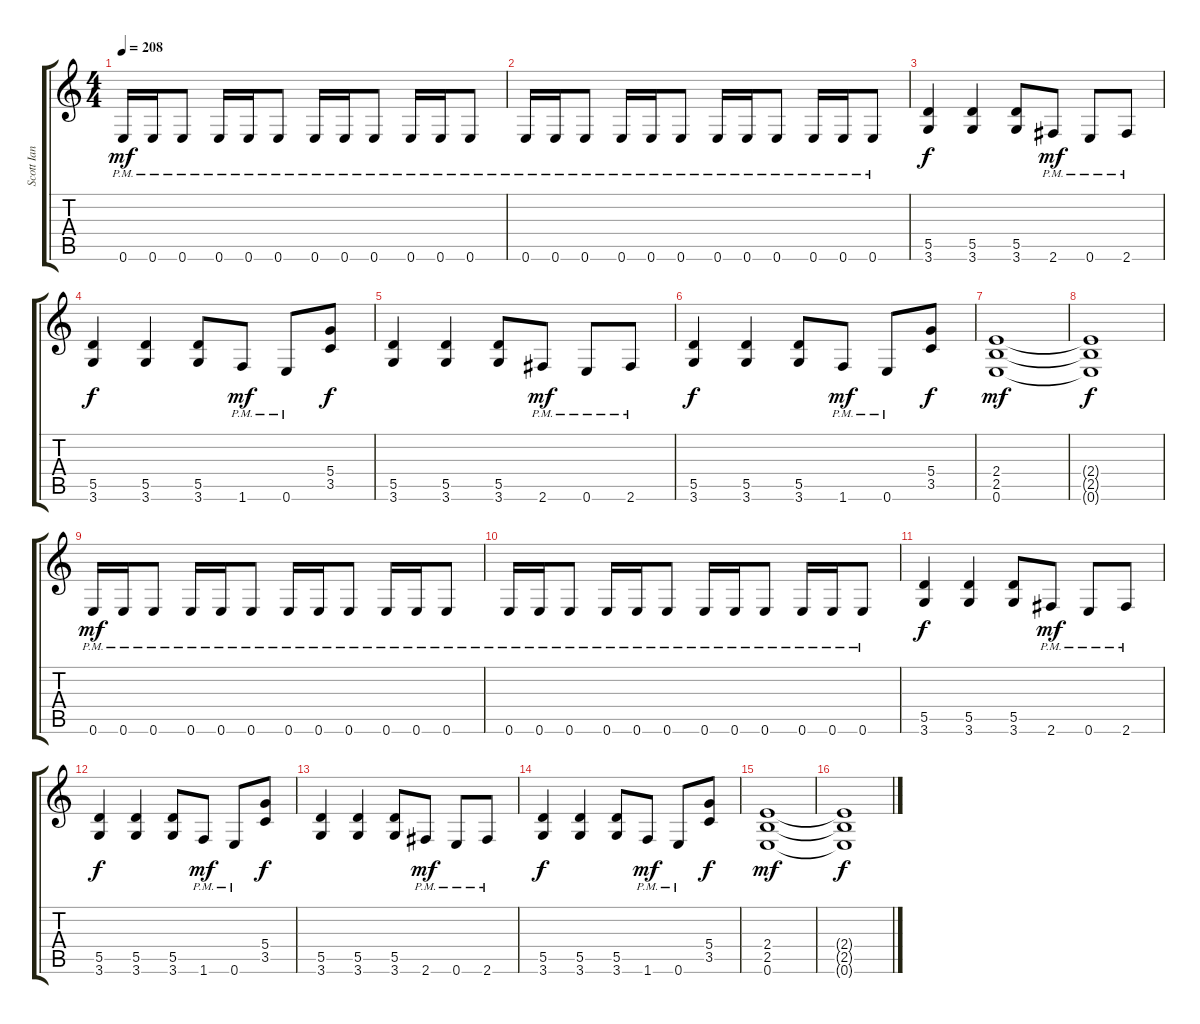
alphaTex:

\track ("Scott Ian" "Scott Ian") {instrument distortionguitar}
\staff {score tabs}
\tuning (E4 B3 G3 D3 A2 E2) {hide}
\ts (4 4)
\tempo 208
\clef g2
\ks c
0.6{pm}.16{dy mf} 0.6{pm}.16 0.6{pm}.8 0.6{pm}.16 0.6{pm}.16 0.6{pm}.8 0.6{pm}.16 0.6{pm}.16 0.6{pm}.8 0.6{pm}.16 0.6{pm}.16 0.6{pm}.8 |
0.6{pm}.16 0.6{pm}.16 0.6{pm}.8 0.6{pm}.16 0.6{pm}.16 0.6{pm}.8 0.6{pm}.16 0.6{pm}.16 0.6{pm}.8 0.6{pm}.16 0.6{pm}.16 0.6{pm}.8 |
(5.5 3.6).4{dy f} (5.5 3.6).4 (5.5 3.6).8 2.6{pm}.8{dy mf} 0.6{pm}.8 2.6{pm}.8 |
(5.5 3.6).4{dy f} (5.5 3.6).4 (5.5 3.6).8 1.6{pm}.8{dy mf} 0.6{pm}.8 (5.4 3.5).8{dy f} |
(5.5 3.6).4 (5.5 3.6).4 (5.5 3.6).8 2.6{pm}.8{dy mf} 0.6{pm}.8 2.6{pm}.8 |
(5.5 3.6).4{dy f} (5.5 3.6).4 (5.5 3.6).8 1.6{pm}.8{dy mf} 0.6{pm}.8 (5.4 3.5).8{dy f} |
(2.4 2.5 0.6).1{dy mf} |
(2.4{t} 2.5{t} 0.6{t}).1{dy f} |
0.6{pm}.16{dy mf} 0.6{pm}.16 0.6{pm}.8 0.6{pm}.16 0.6{pm}.16 0.6{pm}.8 0.6{pm}.16 0.6{pm}.16 0.6{pm}.8 0.6{pm}.16 0.6{pm}.16 0.6{pm}.8 |
0.6{pm}.16 0.6{pm}.16 0.6{pm}.8 0.6{pm}.16 0.6{pm}.16 0.6{pm}.8 0.6{pm}.16 0.6{pm}.16 0.6{pm}.8 0.6{pm}.16 0.6{pm}.16 0.6{pm}.8 |
(5.5 3.6).4{dy f} (5.5 3.6).4 (5.5 3.6).8 2.6{pm}.8{dy mf} 0.6{pm}.8 2.6{pm}.8 |
(5.5 3.6).4{dy f} (5.5 3.6).4 (5.5 3.6).8 1.6{pm}.8{dy mf} 0.6{pm}.8 (5.4 3.5).8{dy f} |
(5.5 3.6).4 (5.5 3.6).4 (5.5 3.6).8 2.6{pm}.8{dy mf} 0.6{pm}.8 2.6{pm}.8 |
(5.5 3.6).4{dy f} (5.5 3.6).4 (5.5 3.6).8 1.6{pm}.8{dy mf} 0.6{pm}.8 (5.4 3.5).8{dy f} |
(2.4 2.5 0.6).1{dy mf} |
(2.4{t} 2.5{t} 0.6{t}).1{dy f}
